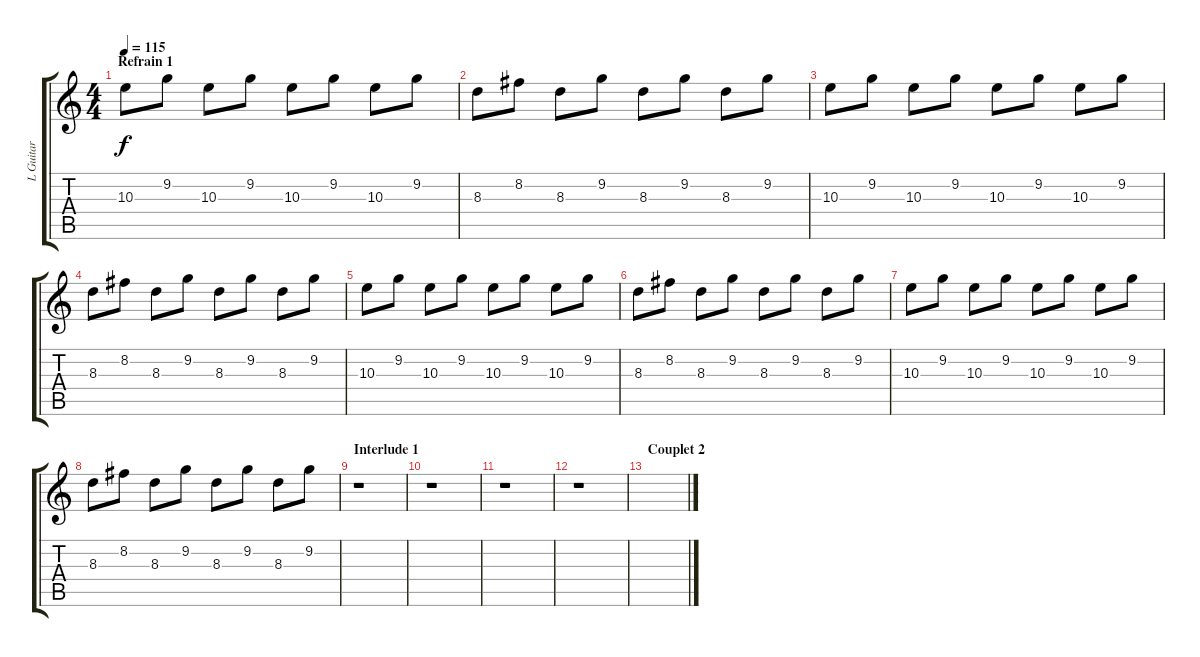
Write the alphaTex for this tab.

\track ("L Guitar" "L Guitar") {instrument electricguitarjazz}
\staff {score tabs}
\tuning (Eb4 Bb3 Gb3 Db3 Ab2 Eb2) {hide}
\ts (4 4)
\section ("" "Refrain 1")
\tempo 115
\clef g2
\ks c
10.3.8{dy f} 9.2.8 10.3.8 9.2.8 10.3.8 9.2.8 10.3.8 9.2.8 |
8.3.8 8.2.8 8.3.8 9.2.8 8.3.8 9.2.8 8.3.8 9.2.8 |
10.3.8 9.2.8 10.3.8 9.2.8 10.3.8 9.2.8 10.3.8 9.2.8 |
8.3.8 8.2.8 8.3.8 9.2.8 8.3.8 9.2.8 8.3.8 9.2.8 |
10.3.8 9.2.8 10.3.8 9.2.8 10.3.8 9.2.8 10.3.8 9.2.8 |
8.3.8 8.2.8 8.3.8 9.2.8 8.3.8 9.2.8 8.3.8 9.2.8 |
10.3.8 9.2.8 10.3.8 9.2.8 10.3.8 9.2.8 10.3.8 9.2.8 |
8.3.8 8.2.8 8.3.8 9.2.8 8.3.8 9.2.8 8.3.8 9.2.8 |
\section ("" "Interlude 1")
r.1 |
r.1 |
r.1 |
r.1 |
\section ("" "Couplet 2")
